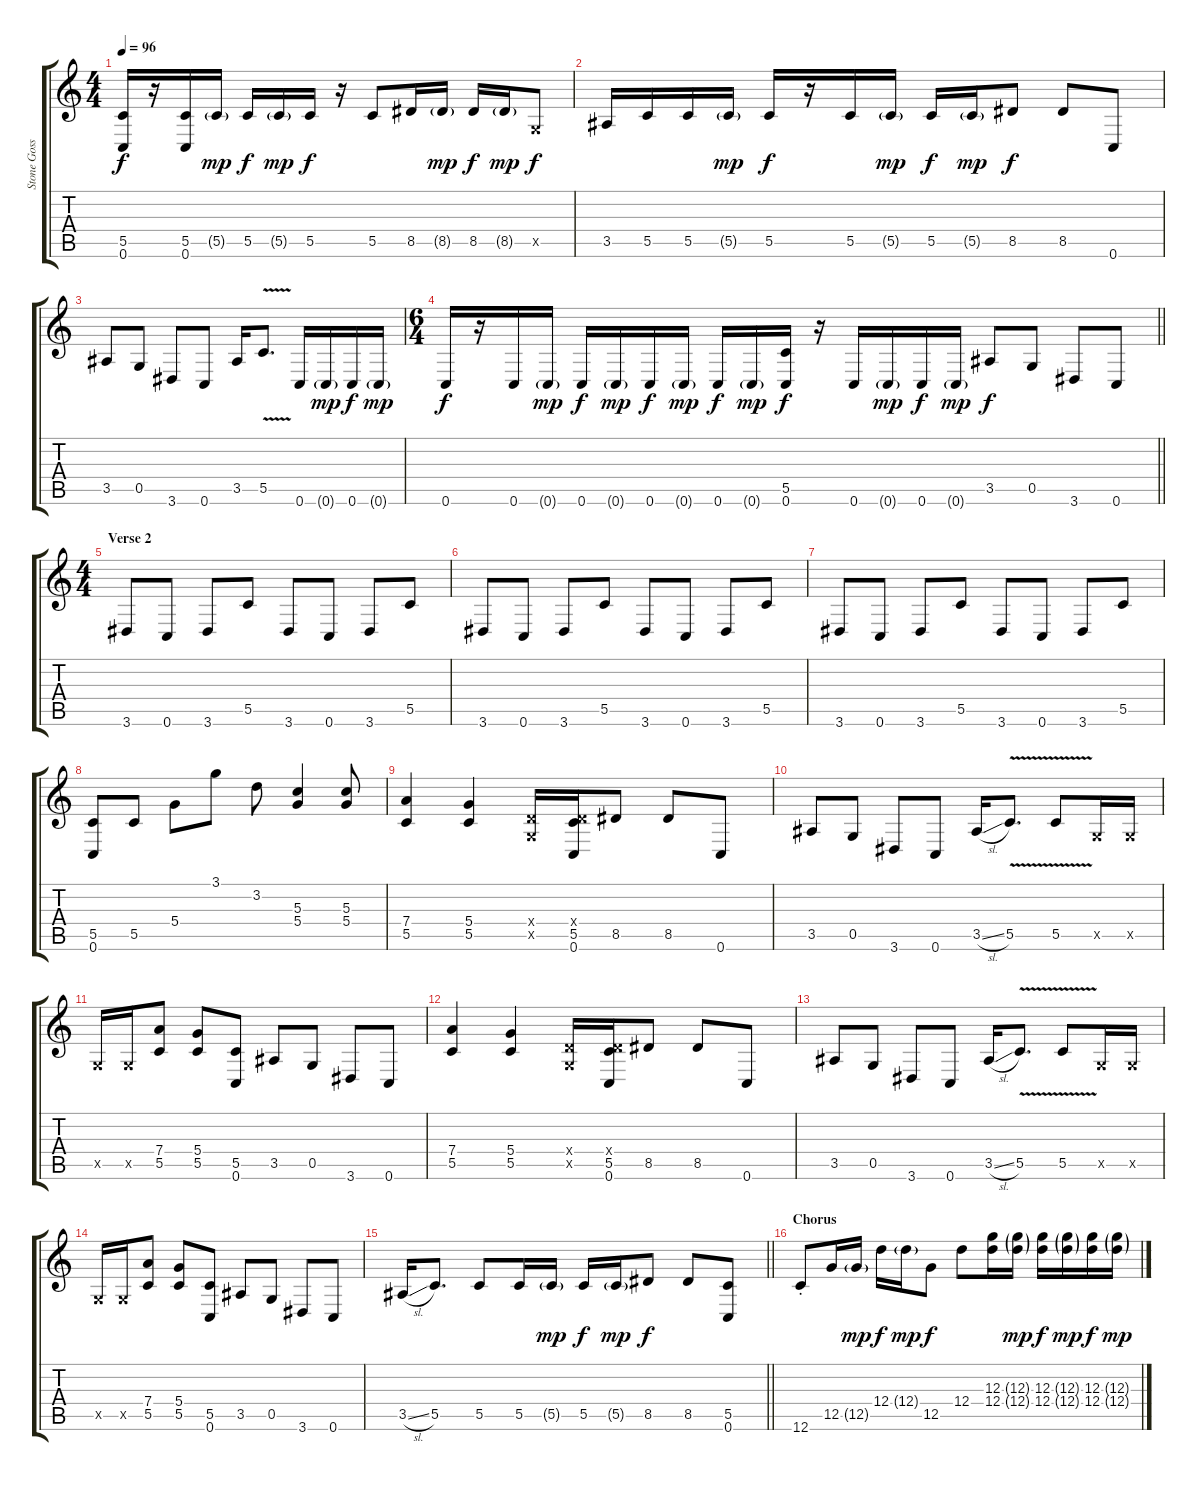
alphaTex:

\track ("Stone Gossard" "Stone Goss") {instrument distortionguitar}
\staff {score tabs}
\tuning (E4 B3 G3 D3 G2 C2) {hide}
\ts (4 4)
\tempo 96
\clef g2
\ks c
(5.5 0.6).16{dy f} r.16 (5.5 0.6).16 5.5{g}.16{dy mp} 5.5.16{dy f} 5.5{g}.16{dy mp} 5.5.16{dy f} r.16 5.5.8 8.5.16 8.5{g}.16{dy mp} 8.5.16{dy f} 8.5{g}.16{dy mp} 0.5{x}.8{dy f} |
3.5.16 5.5.16 5.5.16 5.5{g}.16{dy mp} 5.5.16{dy f} r.16 5.5.16 5.5{g}.16{dy mp} 5.5.16{dy f} 5.5{g}.16{dy mp} 8.5.8{dy f} 8.5.8 0.6.8 |
3.5.8 0.5.8 3.6.8 0.6.8 3.5.16 5.5{v}.8{d} 0.6.16 0.6{g}.16{dy mp} 0.6.16{dy f} 0.6{g}.16{dy mp} |
\ts (6 4)
\barLineRight lightlight
0.6.16{dy f} r.16 0.6.16 0.6{g}.16{dy mp} 0.6.16{dy f} 0.6{g}.16{dy mp} 0.6.16{dy f} 0.6{g}.16{dy mp} 0.6.16{dy f} 0.6{g}.16{dy mp} (5.5 0.6).16{dy f} r.16 0.6.16 0.6{g}.16{dy mp} 0.6.16{dy f} 0.6{g}.16{dy mp} 3.5.8{dy f} 0.5.8 3.6.8 0.6.8 |
\ts (4 4)
\section ("" "Verse 2")
3.6.8 0.6.8 3.6.8 5.5.8 3.6.8 0.6.8 3.6.8 5.5.8 |
3.6.8 0.6.8 3.6.8 5.5.8 3.6.8 0.6.8 3.6.8 5.5.8 |
3.6.8 0.6.8 3.6.8 5.5.8 3.6.8 0.6.8 3.6.8 5.5.8 |
(5.5 0.6).8 5.5.8 5.4.8 3.1.8 3.2.8 (5.3 5.4).4 (5.3 5.4).8 |
(7.4 5.5).4 (5.4 5.5).4 (0.4{x} 0.5{x}).16 (0.4{x} 5.5 0.6).16 8.5.8 8.5.8 0.6.8 |
3.5.8 0.5.8 3.6.8 0.6.8 3.5{sl}.16 5.5{v}.8{d} 5.5{v}.8 0.5{x}.16 0.5{x}.16 |
0.5{x}.16 0.5{x}.16 (7.4 5.5).8 (5.4 5.5).8 (5.5 0.6).8 3.5.8 0.5.8 3.6.8 0.6.8 |
(7.4 5.5).4 (5.4 5.5).4 (0.4{x} 0.5{x}).16 (0.4{x} 5.5 0.6).16 8.5.8 8.5.8 0.6.8 |
3.5.8 0.5.8 3.6.8 0.6.8 3.5{sl}.16 5.5{v}.8{d} 5.5{v}.8 0.5{x}.16 0.5{x}.16 |
0.5{x}.16 0.5{x}.16 (7.4 5.5).8 (5.4 5.5).8 (5.5 0.6).8 3.5.8 0.5.8 3.6.8 0.6.8 |
\barLineRight lightlight
3.5{sl}.16 5.5.8{d} 5.5.8 5.5.16 5.5{g}.16{dy mp} 5.5.16{dy f} 5.5{g}.16{dy mp} 8.5.8{dy f} 8.5.8 (5.5 0.6).8 |
\section ("" "Chorus")
12.6{st}.8 12.5.16 12.5{g}.16{dy mp} 12.4.16{dy f} 12.4{g}.16{dy mp} 12.5.8{dy f} 12.4.8 (12.3 12.4).16 (12.3{g} 12.4{g}).16{dy mp} (12.3 12.4).16{dy f} (12.3{g} 12.4{g}).16{dy mp} (12.3 12.4).16{dy f} (12.3{g} 12.4{g}).16{dy mp}
